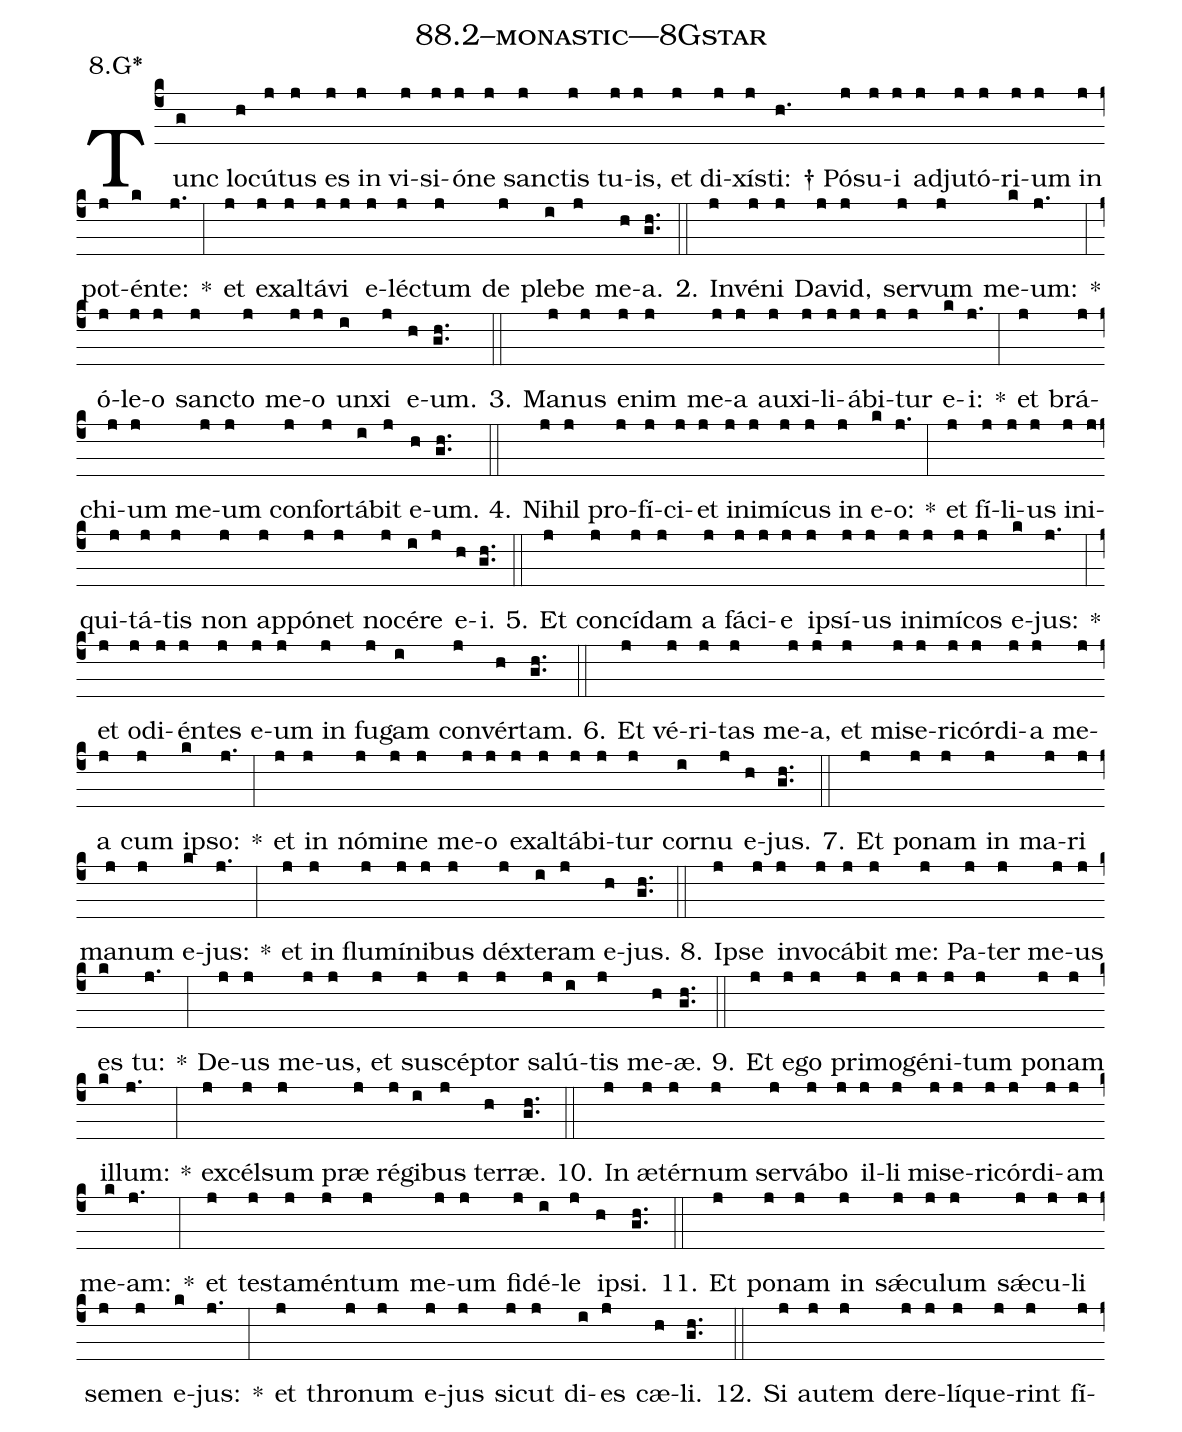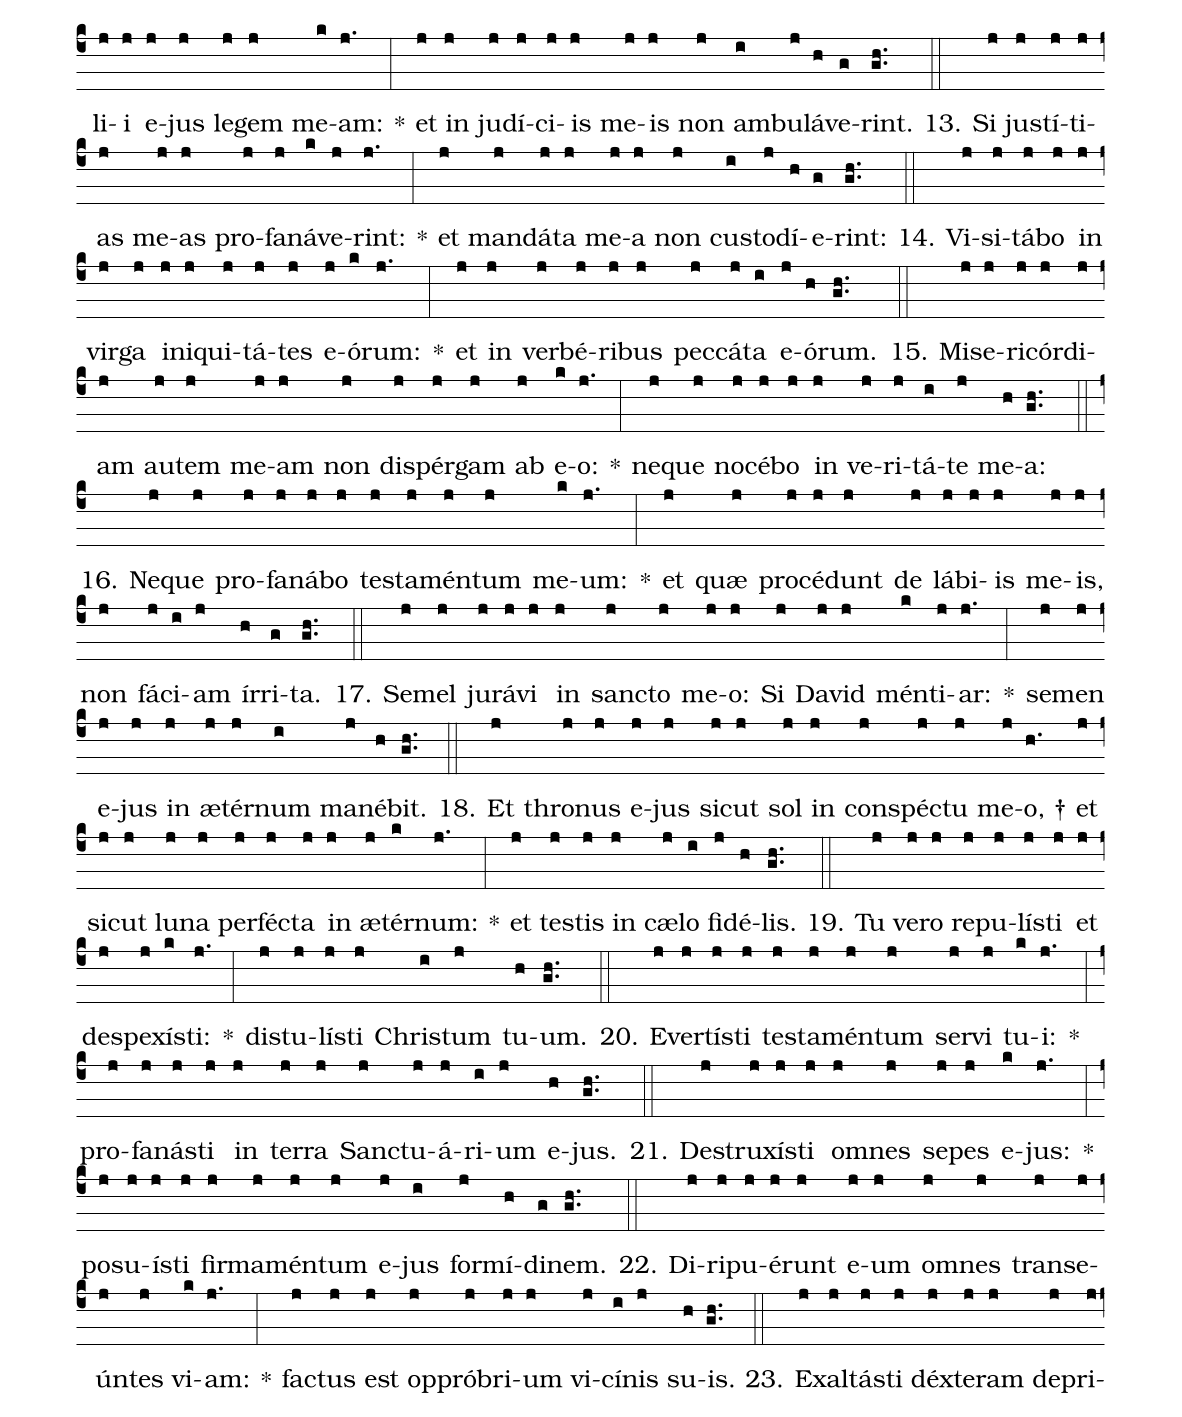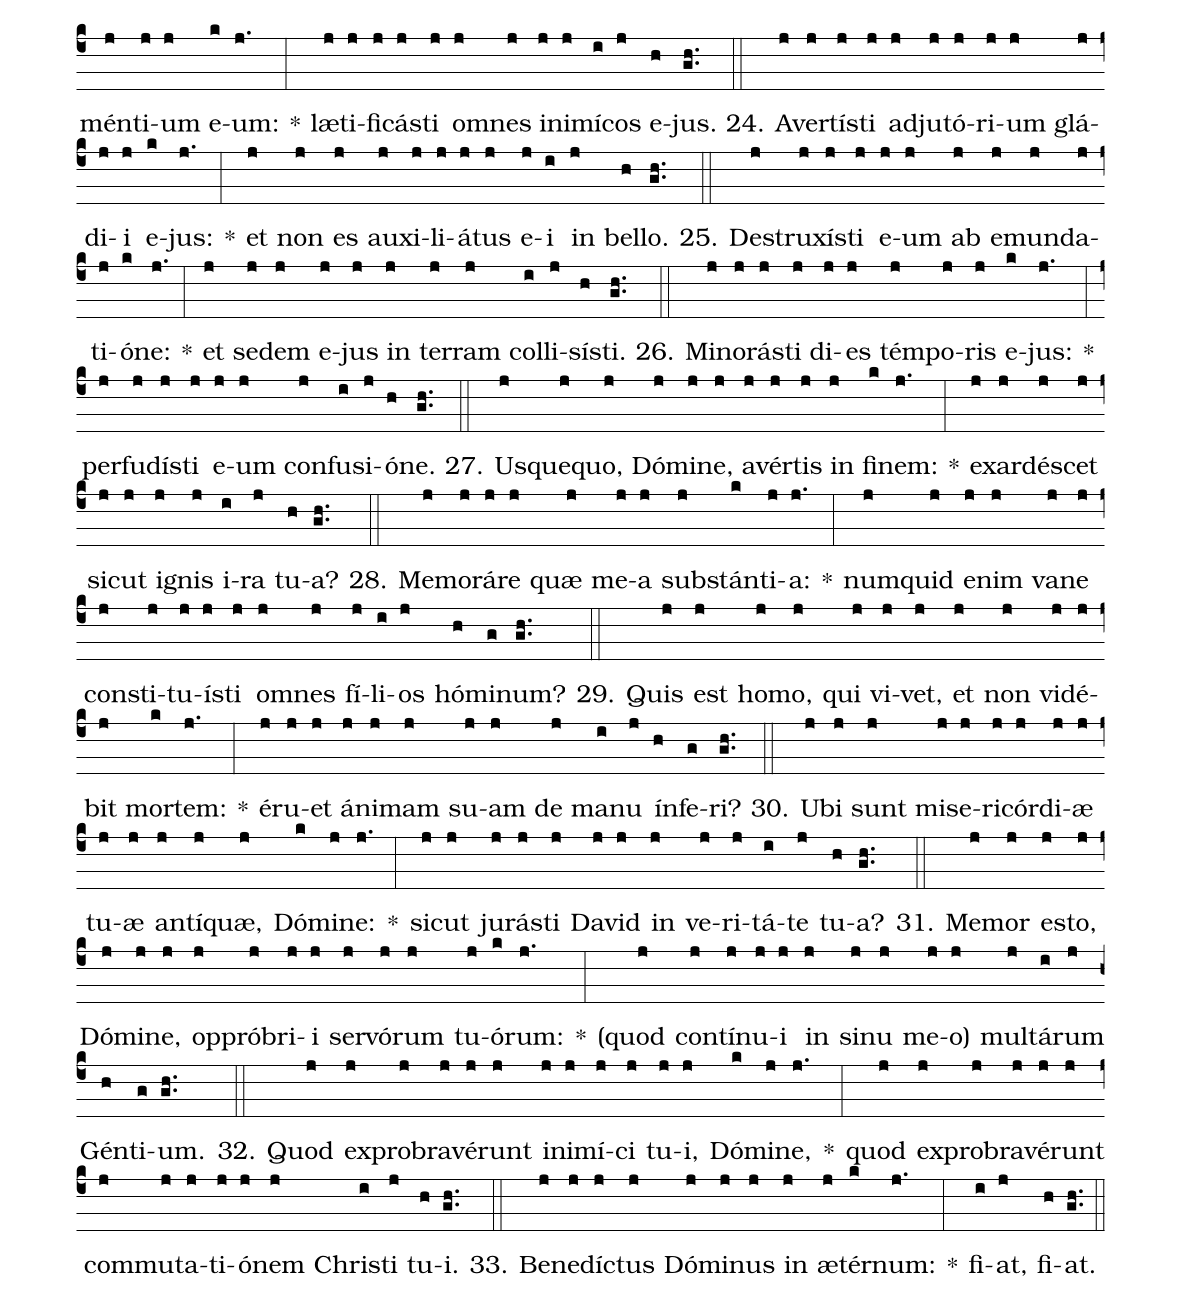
name: 88.2--monastic---8Gstar;
annotation: 8.G*;
%%
(c4)Tunc(g) lo(h)cú(j)tus(j) es(j) in(j) vi(j)si(j)ó(j)ne(j) sanc(j)tis(j) tu(j)is,(j) et(j) di(j)xís(j)ti: †(h.) Pó(j)su(j)i(j) ad(j)ju(j)tó(j)ri(j)um(j) in(j) pot(j)én(k)te:(j.) *(:) et(j) ex(j)al(j)tá(j)vi(j) e(j)léc(j)tum(j) de(j) ple(i)be(j) me(h)a.(gh..) (::)
2. In(j)vé(j)ni(j) Da(j)vid,(j) ser(j)vum(j) me(k)um:(j.) *(:) ó(j)le(j)o(j) sanc(j)to(j) me(j)o(j) un(i)xi(j) e(h)um.(gh..) (::)
3. Ma(j)nus(j) e(j)nim(j) me(j)a(j) au(j)xi(j)li(j)á(j)bi(j)tur(j) e(k)i:(j.) *(:) et(j) brá(j)chi(j)um(j) me(j)um(j) con(j)for(j)tá(i)bit(j) e(h)um.(gh..) (::)
4. Ni(j)hil(j) pro(j)fí(j)ci(j)et(j) in(j)i(j)mí(j)cus(j) in(j) e(k)o:(j.) *(:) et(j) fí(j)li(j)us(j) in(j)i(j)qui(j)tá(j)tis(j) non(j) ap(j)pó(j)net(j) no(j)cé(i)re(j) e(h)i.(gh..) (::)
5. Et(j) con(j)cí(j)dam(j) a(j) fá(j)ci(j)e(j) ip(j)sí(j)us(j) in(j)i(j)mí(j)cos(j) e(k)jus:(j.) *(:) et(j) o(j)di(j)én(j)tes(j) e(j)um(j) in(j) fu(j)gam(i) con(j)vér(h)tam.(gh..) (::)
6. Et(j) vé(j)ri(j)tas(j) me(j)a,(j) et(j) mi(j)se(j)ri(j)cór(j)di(j)a(j) me(j)a(j) cum(j) ip(k)so:(j.) *(:) et(j) in(j) nó(j)mi(j)ne(j) me(j)o(j) ex(j)al(j)tá(j)bi(j)tur(j) cor(i)nu(j) e(h)jus.(gh..) (::)
7. Et(j) po(j)nam(j) in(j) ma(j)ri(j) ma(j)num(j) e(k)jus:(j.) *(:) et(j) in(j) flu(j)mí(j)ni(j)bus(j) déx(j)te(i)ram(j) e(h)jus.(gh..) (::)
8. Ip(j)se(j) in(j)vo(j)cá(j)bit(j) me:(j) Pa(j)ter(j) me(j)us(j) es(k) tu:(j.) *(:) De(j)us(j) me(j)us,(j) et(j) su(j)scép(j)tor(j) sa(j)lú(i)tis(j) me(h)æ.(gh..) (::)
9. Et(j) e(j)go(j) pri(j)mo(j)gé(j)ni(j)tum(j) po(j)nam(j) il(k)lum:(j.) *(:) ex(j)cél(j)sum(j) præ(j) ré(j)gi(i)bus(j) ter(h)ræ.(gh..) (::)
10. In(j) æ(j)tér(j)num(j) ser(j)vá(j)bo(j) il(j)li(j) mi(j)se(j)ri(j)cór(j)di(j)am(j) me(k)am:(j.) *(:) et(j) tes(j)ta(j)mén(j)tum(j) me(j)um(j) fi(j)dé(i)le(j) ip(h)si.(gh..) (::)
11. Et(j) po(j)nam(j) in(j) sǽ(j)cu(j)lum(j) sǽ(j)cu(j)li(j) se(j)men(j) e(k)jus:(j.) *(:) et(j) thro(j)num(j) e(j)jus(j) sic(j)ut(j) di(i)es(j) cæ(h)li.(gh..) (::)
12. Si(j) au(j)tem(j) de(j)re(j)lí(j)que(j)rint(j) fí(j)li(j)i(j) e(j)jus(j) le(j)gem(j) me(k)am:(j.) *(:) et(j) in(j) ju(j)dí(j)ci(j)is(j) me(j)is(j) non(j) am(i)bu(j)lá(h)ve(g)rint.(gh..) (::)
13. Si(j) jus(j)tí(j)ti(j)as(j) me(j)as(j) pro(j)fa(j)ná(k)ve(j)rint:(j.) *(:) et(j) man(j)dá(j)ta(j) me(j)a(j) non(j) cus(i)to(j)dí(h)e(g)rint:(gh..) (::)
14. Vi(j)si(j)tá(j)bo(j) in(j) vir(j)ga(j) in(j)i(j)qui(j)tá(j)tes(j) e(j)ó(k)rum:(j.) *(:) et(j) in(j) ver(j)bé(j)ri(j)bus(j) pec(j)cá(j)ta(i) e(j)ó(h)rum.(gh..) (::)
15. Mi(j)se(j)ri(j)cór(j)di(j)am(j) au(j)tem(j) me(j)am(j) non(j) di(j)spér(j)gam(j) ab(j) e(k)o:(j.) *(:) ne(j)que(j) no(j)cé(j)bo(j) in(j) ve(j)ri(j)tá(i)te(j) me(h)a:(gh..) (::)
16. Ne(j)que(j) pro(j)fa(j)ná(j)bo(j) tes(j)ta(j)mén(j)tum(j) me(k)um:(j.) *(:) et(j) quæ(j) pro(j)cé(j)dunt(j) de(j) lá(j)bi(j)is(j) me(j)is,(j) non(j) fá(j)ci(i)am(j) ír(h)ri(g)ta.(gh..) (::)
17. Se(j)mel(j) ju(j)rá(j)vi(j) in(j) sanc(j)to(j) me(j)o:(j) Si(j) Da(j)vid(j) mén(k)ti(j)ar:(j.) *(:) se(j)men(j) e(j)jus(j) in(j) æ(j)tér(j)num(i) ma(j)né(h)bit.(gh..) (::)
18. Et(j) thro(j)nus(j) e(j)jus(j) sic(j)ut(j) sol(j) in(j) con(j)spéc(j)tu(j) me(j)o, †(h.) et(j) sic(j)ut(j) lu(j)na(j) per(j)féc(j)ta(j) in(j) æ(j)tér(k)num:(j.) *(:) et(j) tes(j)tis(j) in(j) cæ(j)lo(i) fi(j)dé(h)lis.(gh..) (::)
19. Tu(j) ve(j)ro(j) re(j)pu(j)lís(j)ti(j) et(j) de(j)spe(j)xís(k)ti:(j.) *(:) dis(j)tu(j)lís(j)ti(j) Chris(i)tum(j) tu(h)um.(gh..) (::)
20. E(j)ver(j)tís(j)ti(j) tes(j)ta(j)mén(j)tum(j) ser(j)vi(j) tu(k)i:(j.) *(:) pro(j)fa(j)nás(j)ti(j) in(j) ter(j)ra(j) Sanc(j)tu(j)á(j)ri(i)um(j) e(h)jus.(gh..) (::)
21. De(j)stru(j)xís(j)ti(j) om(j)nes(j) se(j)pes(j) e(k)jus:(j.) *(:) po(j)su(j)ís(j)ti(j) fir(j)ma(j)mén(j)tum(j) e(j)jus(i) for(j)mí(h)di(g)nem.(gh..) (::)
22. Di(j)ri(j)pu(j)é(j)runt(j) e(j)um(j) om(j)nes(j) trans(j)e(j)ún(j)tes(j) vi(k)am:(j.) *(:) fac(j)tus(j) est(j) op(j)pró(j)bri(j)um(j) vi(j)cí(i)nis(j) su(h)is.(gh..) (::)
23. Ex(j)al(j)tás(j)ti(j) déx(j)te(j)ram(j) de(j)pri(j)mén(j)ti(j)um(j) e(k)um:(j.) *(:) læ(j)ti(j)fi(j)cás(j)ti(j) om(j)nes(j) in(j)i(j)mí(i)cos(j) e(h)jus.(gh..) (::)
24. A(j)ver(j)tís(j)ti(j) ad(j)ju(j)tó(j)ri(j)um(j) glá(j)di(j)i(j) e(k)jus:(j.) *(:) et(j) non(j) es(j) au(j)xi(j)li(j)á(j)tus(j) e(j)i(i) in(j) bel(h)lo.(gh..) (::)
25. De(j)stru(j)xís(j)ti(j) e(j)um(j) ab(j) e(j)mun(j)da(j)ti(j)ó(k)ne:(j.) *(:) et(j) se(j)dem(j) e(j)jus(j) in(j) ter(j)ram(j) col(i)li(j)sís(h)ti.(gh..) (::)
26. Mi(j)no(j)rás(j)ti(j) di(j)es(j) tém(j)po(j)ris(j) e(k)jus:(j.) *(:) per(j)fu(j)dís(j)ti(j) e(j)um(j) con(j)fu(i)si(j)ó(h)ne.(gh..) (::)
27. Us(j)que(j)quo,(j) Dó(j)mi(j)ne,(j) a(j)vér(j)tis(j) in(j) fi(k)nem:(j.) *(:) ex(j)ar(j)dé(j)scet(j) sic(j)ut(j) i(j)gnis(j) i(i)ra(j) tu(h)a?(gh..) (::)
28. Me(j)mo(j)rá(j)re(j) quæ(j) me(j)a(j) sub(j)stán(k)ti(j)a:(j.) *(:) num(j)quid(j) e(j)nim(j) va(j)ne(j) con(j)sti(j)tu(j)ís(j)ti(j) om(j)nes(j) fí(j)li(i)os(j) hó(h)mi(g)num?(gh..) (::)
29. Quis(j) est(j) ho(j)mo,(j) qui(j) vi(j)vet,(j) et(j) non(j) vi(j)dé(j)bit(j) mor(k)tem:(j.) *(:) é(j)ru(j)et(j) á(j)ni(j)mam(j) su(j)am(j) de(j) ma(i)nu(j) ín(h)fe(g)ri?(gh..) (::)
30. U(j)bi(j) sunt(j) mi(j)se(j)ri(j)cór(j)di(j)æ(j) tu(j)æ(j) an(j)tí(j)quæ,(j) Dó(k)mi(j)ne:(j.) *(:) sic(j)ut(j) ju(j)rás(j)ti(j) Da(j)vid(j) in(j) ve(j)ri(j)tá(i)te(j) tu(h)a?(gh..) (::)
31. Me(j)mor(j) es(j)to,(j) Dó(j)mi(j)ne,(j) op(j)pró(j)bri(j)i(j) ser(j)vó(j)rum(j) tu(j)ó(k)rum:(j.) *(:) <v>(</v>quod(j) con(j)tí(j)nu(j)i(j) in(j) si(j)nu(j) me(j)o)(j) mul(j)tá(i)rum(j) Gén(h)ti(g)um.(gh..) (::)
32. Quod(j) ex(j)pro(j)bra(j)vé(j)runt(j) in(j)i(j)mí(j)ci(j) tu(j)i,(j) Dó(k)mi(j)ne,(j.) *(:) quod(j) ex(j)pro(j)bra(j)vé(j)runt(j) com(j)mu(j)ta(j)ti(j)ó(j)nem(j) Chris(i)ti(j) tu(h)i.(gh..) (::)
33. Be(j)ne(j)díc(j)tus(j) Dó(j)mi(j)nus(j) in(j) æ(j)tér(k)num:(j.) *(:) fi(i)at,(j) fi(h)at.(gh..) (::)
